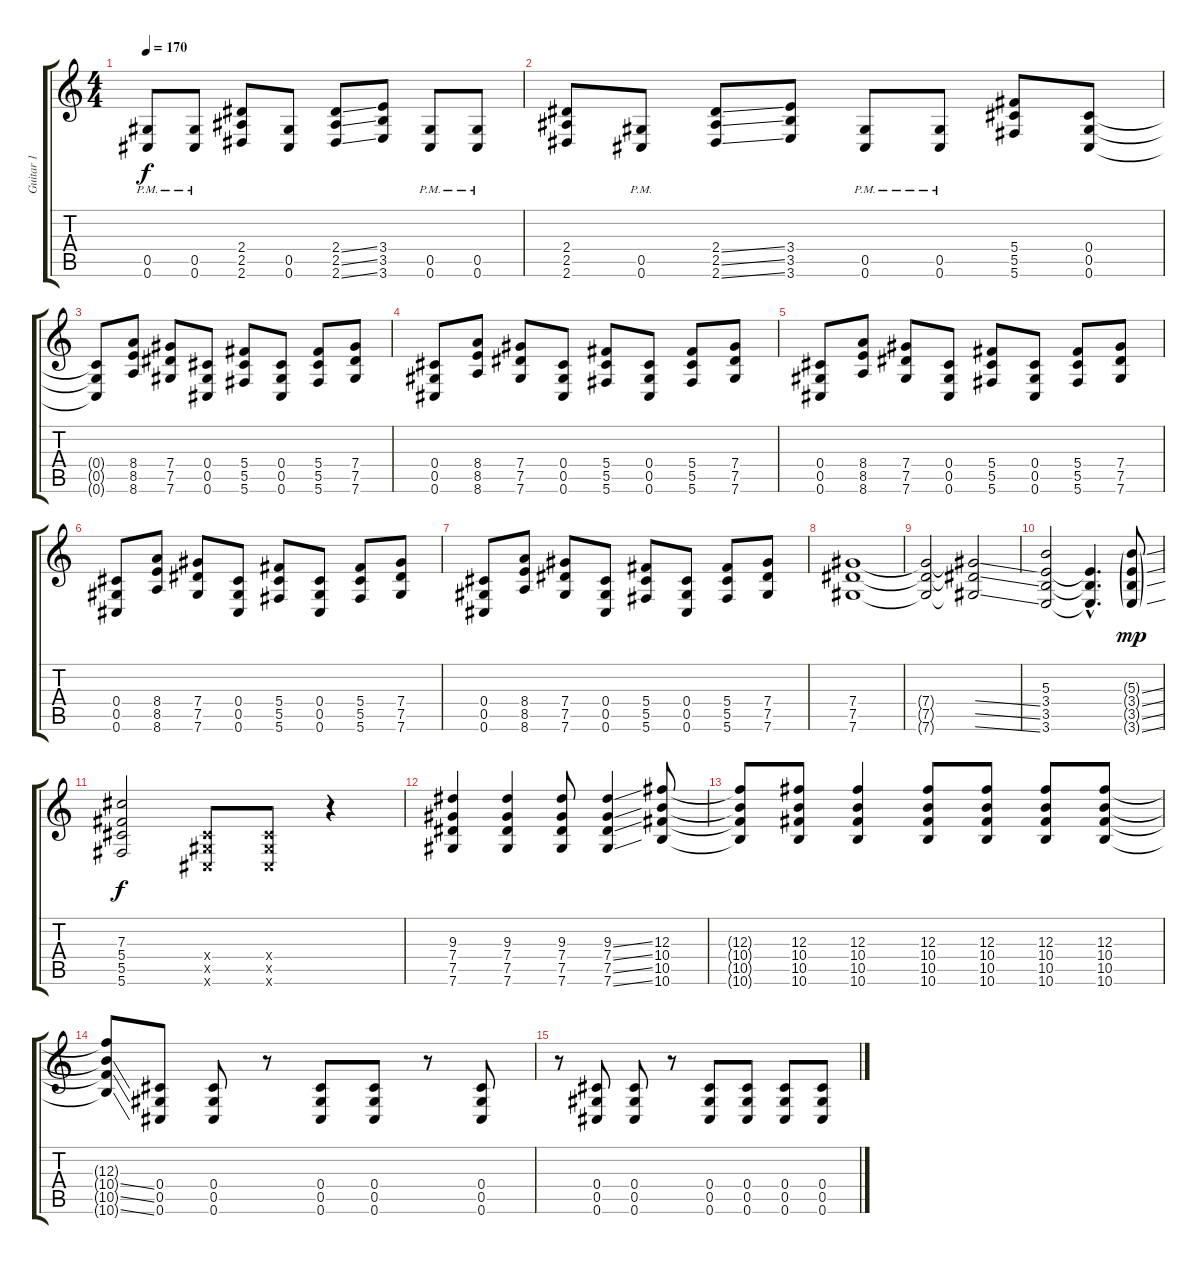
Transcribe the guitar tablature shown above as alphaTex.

\track ("Guitar 1" "Guitar 1") {instrument distortionguitar}
\staff {score tabs}
\tuning (Eb4 Bb3 Gb3 Db3 Ab2 Db2) {hide}
\ts (4 4)
\tempo 170
\clef g2
\ks c
(0.5{pm} 0.6{pm}).8{dy f} (0.5{pm} 0.6{pm}).8 (2.4 2.5 2.6).8 (0.5 0.6).8 (2.4{ss} 2.5{ss} 2.6{ss}).8 (3.4 3.5 3.6).8 (0.5{pm} 0.6{pm}).8 (0.5{pm} 0.6{pm}).8 |
(2.4 2.5 2.6).8 (0.5 0.6{pm}).8 (2.4{ss} 2.5{ss} 2.6{ss}).8 (3.4 3.5 3.6).8 (0.5{pm} 0.6{pm}).8 (0.5{pm} 0.6{pm}).8 (5.4 5.5 5.6).8 (0.4 0.5 0.6).8 |
(0.4{t} 0.5{t} 0.6{t}).8 (8.4 8.5 8.6).8 (7.4 7.5 7.6).8 (0.4 0.5 0.6).8 (5.4 5.5 5.6).8 (0.4 0.5 0.6).8 (5.4 5.5 5.6).8 (7.4 7.5 7.6).8 |
(0.4 0.5 0.6).8 (8.4 8.5 8.6).8 (7.4 7.5 7.6).8 (0.4 0.5 0.6).8 (5.4 5.5 5.6).8 (0.4 0.5 0.6).8 (5.4 5.5 5.6).8 (7.4 7.5 7.6).8 |
(0.4 0.5 0.6).8 (8.4 8.5 8.6).8 (7.4 7.5 7.6).8 (0.4 0.5 0.6).8 (5.4 5.5 5.6).8 (0.4 0.5 0.6).8 (5.4 5.5 5.6).8 (7.4 7.5 7.6).8 |
(0.4 0.5 0.6).8 (8.4 8.5 8.6).8 (7.4 7.5 7.6).8 (0.4 0.5 0.6).8 (5.4 5.5 5.6).8 (0.4 0.5 0.6).8 (5.4 5.5 5.6).8 (7.4 7.5 7.6).8 |
(0.4 0.5 0.6).8 (8.4 8.5 8.6).8 (7.4 7.5 7.6).8 (0.4 0.5 0.6).8 (5.4 5.5 5.6).8 (0.4 0.5 0.6).8 (5.4 5.5 5.6).8 (7.4 7.5 7.6).8 |
(7.4 7.5 7.6).1 |
(7.4{t} 7.5{t} 7.6{t}).2 (7.4{ss t} 7.5{ss t} 7.6{ss t}).2 |
(5.3 3.4 3.5 3.6).2 (3.4{hac t} 3.5{hac t} 3.6{hac t}).4{d} (5.3{ss g} 3.4{ss g} 3.5{ss g} 3.6{ss g}).8{dy mp} |
(7.3 5.4 5.5 5.6).2{dy f} (0.4{x} 0.5{x} 0.6{x}).8 (0.4{x} 0.5{x} 0.6{x}).8 r.4 |
(9.3 7.4 7.5 7.6).4 (9.3 7.4 7.5 7.6).4 (9.3 7.4 7.5 7.6).8 (9.3{ss} 7.4{ss} 7.5{ss} 7.6{ss}).4 (12.3 10.4 10.5 10.6).8 |
(12.3{t} 10.4{t} 10.5{t} 10.6{t}).8 (12.3 10.4 10.5 10.6).8 (12.3 10.4 10.5 10.6).4 (12.3 10.4 10.5 10.6).8 (12.3 10.4 10.5 10.6).8 (12.3 10.4 10.5 10.6).8 (12.3 10.4 10.5 10.6).8 |
(12.3{t} 10.4{ss t} 10.5{ss t} 10.6{ss t}).8 (0.4 0.5 0.6).8 (0.4 0.5 0.6).8 r.8 (0.4 0.5 0.6).8 (0.4 0.5 0.6).8 r.8 (0.4 0.5 0.6).8 |
r.8 (0.4 0.5 0.6).8 (0.4 0.5 0.6).8 r.8 (0.4 0.5 0.6).8 (0.4 0.5 0.6).8 (0.4 0.5 0.6).8 (0.4 0.5 0.6).8
